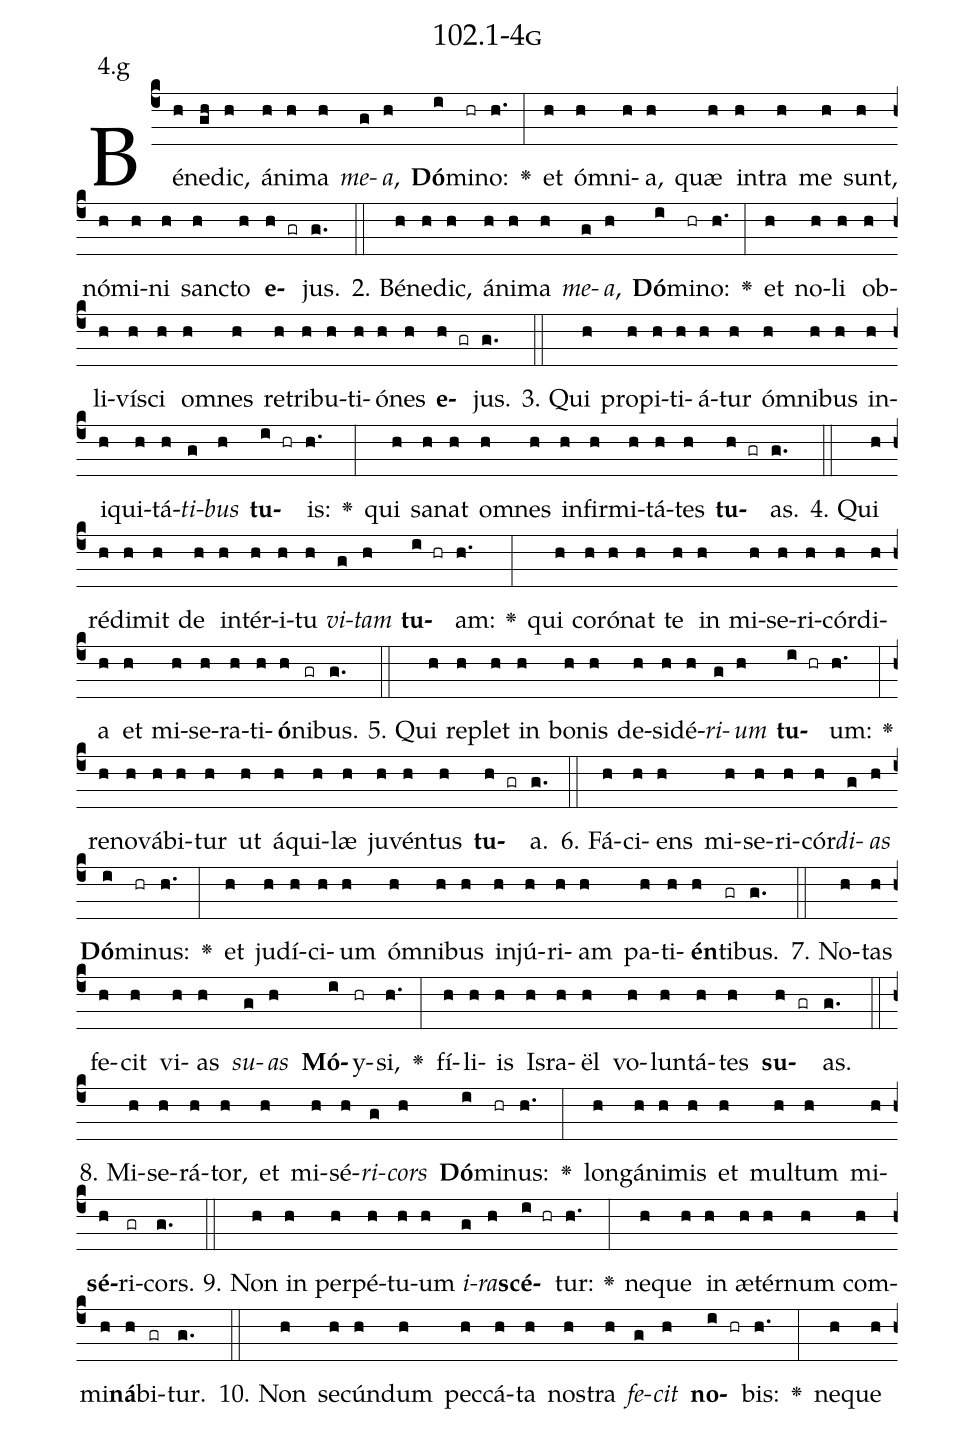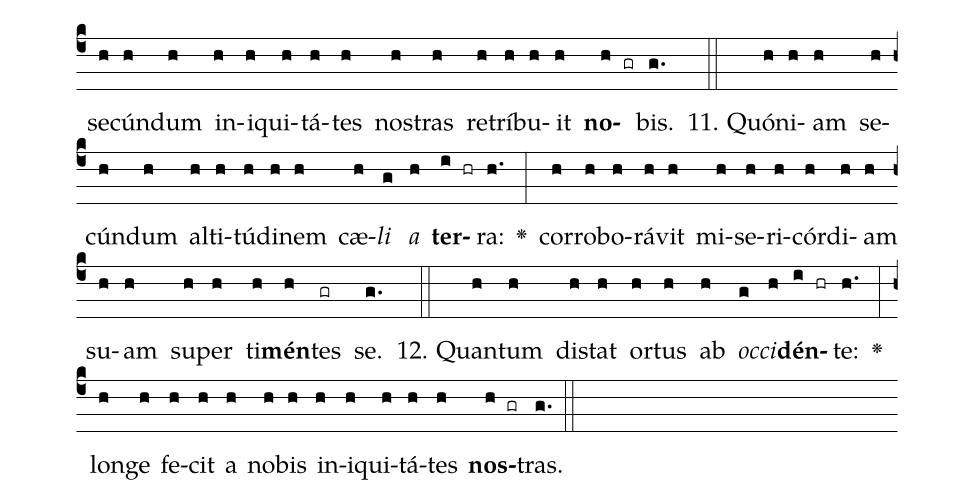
name: 102.1-4g;
annotation: 4.g;
%%
(c4)Bé(h)ne(gh)dic,(h) á(h)ni(h)ma(h) <i>me</i>(g)<i>a</i>,(h) <b>Dó</b>(i)mi(hr)no:(h.) <v>\greheightstar</v>(:) et(h) óm(h)ni(h)a,(h) quæ(h) in(h)tra(h) me(h) sunt,(h) nó(h)mi(h)ni(h) sanc(h)to(h) <b>e</b>(h gr)jus.(g.) (::)
2. Bé(h)ne(h)dic,(h) á(h)ni(h)ma(h) <i>me</i>(g)<i>a</i>,(h) <b>Dó</b>(i)mi(hr)no:(h.) <v>\greheightstar</v>(:) et(h) no(h)li(h) ob(h)li(h)ví(h)sci(h) om(h)nes(h) re(h)tri(h)bu(h)ti(h)ó(h)nes(h) <b>e</b>(h gr)jus.(g.) (::)
3. Qui(h) pro(h)pi(h)ti(h)á(h)tur(h) óm(h)ni(h)bus(h) in(h)i(h)qui(h)tá(h)<i>ti</i>(g)<i>bus</i>(h) <b>tu</b>(i hr)is:(h.) <v>\greheightstar</v>(:) qui(h) sa(h)nat(h) om(h)nes(h) in(h)fir(h)mi(h)tá(h)tes(h) <b>tu</b>(h gr)as.(g.) (::)
4. Qui(h) réd(h)i(h)mit(h) de(h) in(h)tér(h)i(h)tu(h) <i>vi</i>(g)<i>tam</i>(h) <b>tu</b>(i hr)am:(h.) <v>\greheightstar</v>(:) qui(h) co(h)ró(h)nat(h) te(h) in(h) mi(h)se(h)ri(h)cór(h)di(h)a(h) et(h) mi(h)se(h)ra(h)ti(h)<b>ó</b>(h)ni(gr)bus.(g.) (::)
5. Qui(h) re(h)plet(h) in(h) bo(h)nis(h) de(h)si(h)dé(h)<i>ri</i>(g)<i>um</i>(h) <b>tu</b>(i hr)um:(h.) <v>\greheightstar</v>(:) re(h)no(h)vá(h)bi(h)tur(h) ut(h) á(h)qui(h)læ(h) ju(h)vén(h)tus(h) <b>tu</b>(h gr)a.(g.) (::)
6. Fá(h)ci(h)ens(h) mi(h)se(h)ri(h)cór(h)<i>di</i>(g)<i>as</i>(h) <b>Dó</b>(i)mi(hr)nus:(h.) <v>\greheightstar</v>(:) et(h) ju(h)dí(h)ci(h)um(h) óm(h)ni(h)bus(h) in(h)jú(h)ri(h)am(h) pa(h)ti(h)<b>én</b>(h)ti(gr)bus.(g.) (::)
7. No(h)tas(h) fe(h)cit(h) vi(h)as(h) <i>su</i>(g)<i>as</i>(h) <b>Mó</b>(i)y(hr)si,(h.) <v>\greheightstar</v>(:) fí(h)li(h)is(h) Is(h)ra(h)ël(h) vo(h)lun(h)tá(h)tes(h) <b>su</b>(h gr)as.(g.) (::)
8. Mi(h)se(h)rá(h)tor,(h) et(h) mi(h)sé(h)<i>ri</i>(g)<i>cors</i>(h) <b>Dó</b>(i)mi(hr)nus:(h.) <v>\greheightstar</v>(:) long(h)á(h)ni(h)mis(h) et(h) mul(h)tum(h) mi(h)<b>sé</b>(h)ri(gr)cors.(g.) (::)
9. Non(h) in(h) per(h)pé(h)tu(h)um(h) <i>i</i>(g)<i>ra</i>(h)<b>scé</b>(i hr)tur:(h.) <v>\greheightstar</v>(:) ne(h)que(h) in(h) æ(h)tér(h)num(h) com(h)mi(h)<b>ná</b>(h)bi(gr)tur.(g.) (::)
10. Non(h) se(h)cún(h)dum(h) pec(h)cá(h)ta(h) nos(h)tra(h) <i>fe</i>(g)<i>cit</i>(h) <b>no</b>(i hr)bis:(h.) <v>\greheightstar</v>(:) ne(h)que(h) se(h)cún(h)dum(h) in(h)i(h)qui(h)tá(h)tes(h) nos(h)tras(h) re(h)trí(h)bu(h)it(h) <b>no</b>(h gr)bis.(g.) (::)
11. Quón(h)i(h)am(h) se(h)cún(h)dum(h) al(h)ti(h)tú(h)di(h)nem(h) cæ(h)<i>li</i>(g) <i>a</i>(h) <b>ter</b>(i hr)ra:(h.) <v>\greheightstar</v>(:) cor(h)ro(h)bo(h)rá(h)vit(h) mi(h)se(h)ri(h)cór(h)di(h)am(h) su(h)am(h) su(h)per(h) ti(h)<b>mén</b>(h)tes(gr) se.(g.) (::)
12. Quan(h)tum(h) di(h)stat(h) or(h)tus(h) ab(h) <i>oc</i>(g)<i>ci</i>(h)<b>dén</b>(i hr)te:(h.) <v>\greheightstar</v>(:) lon(h)ge(h) fe(h)cit(h) a(h) no(h)bis(h) in(h)i(h)qui(h)tá(h)tes(h) <b>nos</b>(h gr)tras.(g.) (::)
